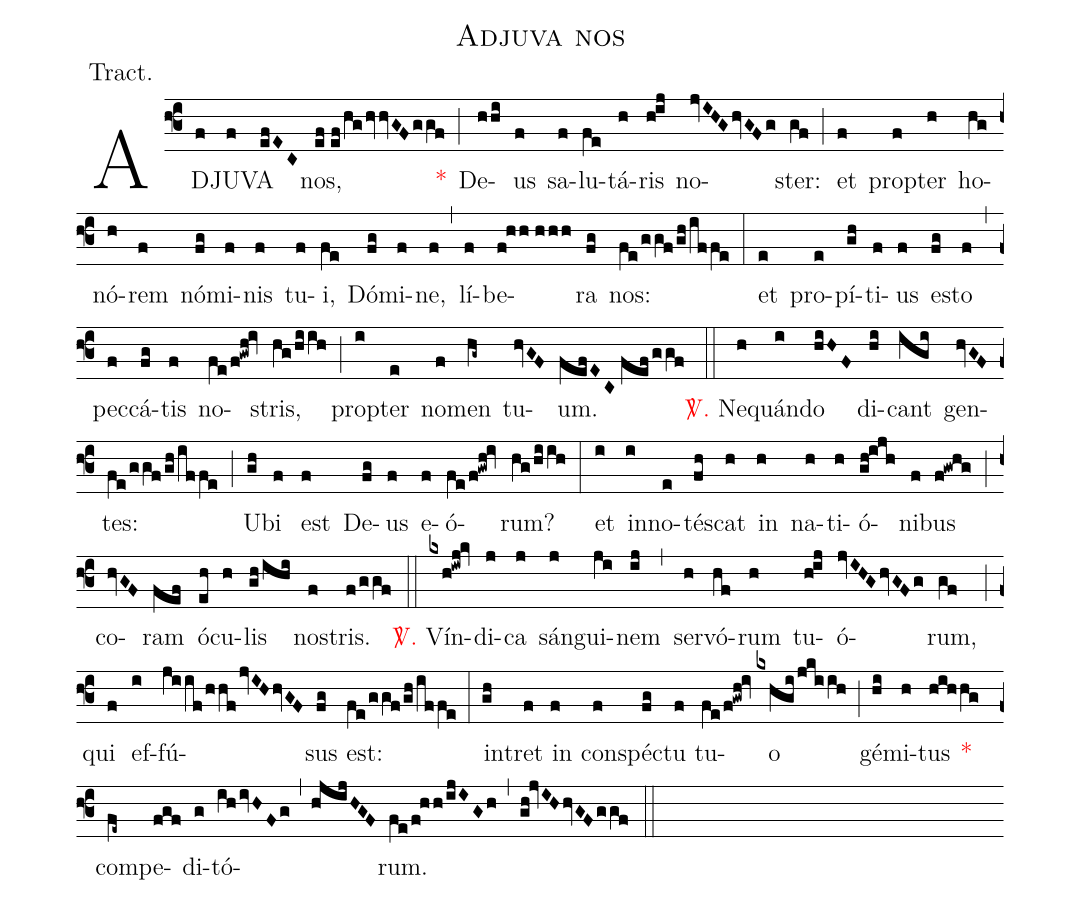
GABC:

name:Adjuva nos;
annotation:Tract.;
mode:II.;
office-part:Tract;
%%
(f3) AD(f)JU(f)VA(efEC) nos,(ef//ef/hghvvGFggf) <v>\red{*}</v>(;) De(hhi)us(f) sa(f)lu(fe)tá(h)ris(h!ij) no(jvIHGhvGFg)ster:(gf) (;) et(f) pro(f)pter(h) ho(hg)nó(h)rem(f) nó(fg)mi(f)nis(f) tu(f)i,(fe) Dó(fg)mi(f)ne,(f) (,) lí(f)be(f!hh//hhh)ra(fg) nos:(fe/ggf/gh/iffe) (:) et(e) pro(e)pí(gh)ti(f)us(f) e(fg)sto(f) (,) pec(f)cá(fg)tis(f) no(fe/f!gwh!iv)stris,(hg/hiih) (;) pro(i)pter(e) no(f)men(hg~) tu(hvGF)um.(fefEC//fef/ggf) (::) <v>\red{\Vbar.}</v> Ne(h)quán(i)do(hiHF) di(hi)cant(igi) gen(hvGF)tes:(fe/ggf/gh/iffe) (;) U(gh)bi(f) est(f) De(fg)us(f) e(f)ó(fe/f!gwh!iv)rum?(hg/hiih) (:) et(i) in(i)no(e)té(fh)scat(h) in(h) na(h)ti(h)ó(gh!ijh)ni(f)bus(f!gwhg) (;) co(hvGF)ram(fef) ó(eh)cu(h)lis(gh/ihi) no(f)stris.(f/ggf) (::) <v>\red{\Vbar.}</v> Vín(kxh!iwj!kv)di(j)ca(j) sán(j)gui(ji)nem(ij) (,) ser(h)vó(hf)rum(h) tu(h!ij)ó(jvIHGhvGFg)rum,(gf) (;) qui(f) ef(i)fú(jiif/hhfjvIHhvGF)sus(fg) est:(fe/ggf/gh/iffe) (:) in(gh)tret(f) in(f) con(f)spé(fg)ctu(f) tu(fe/f!gwh!iv)o(kxhgi/jkiih) (;) gé(hi)mi(h)tus(hihhg) <v>\red{*}</v>() com(fe~)pe(fgf)di(g)tó(ihivHFg,hjijHGF)rum.(fe/f!hh/ijIGh) (,) (gh!jvIHhvGFggf) (::)
